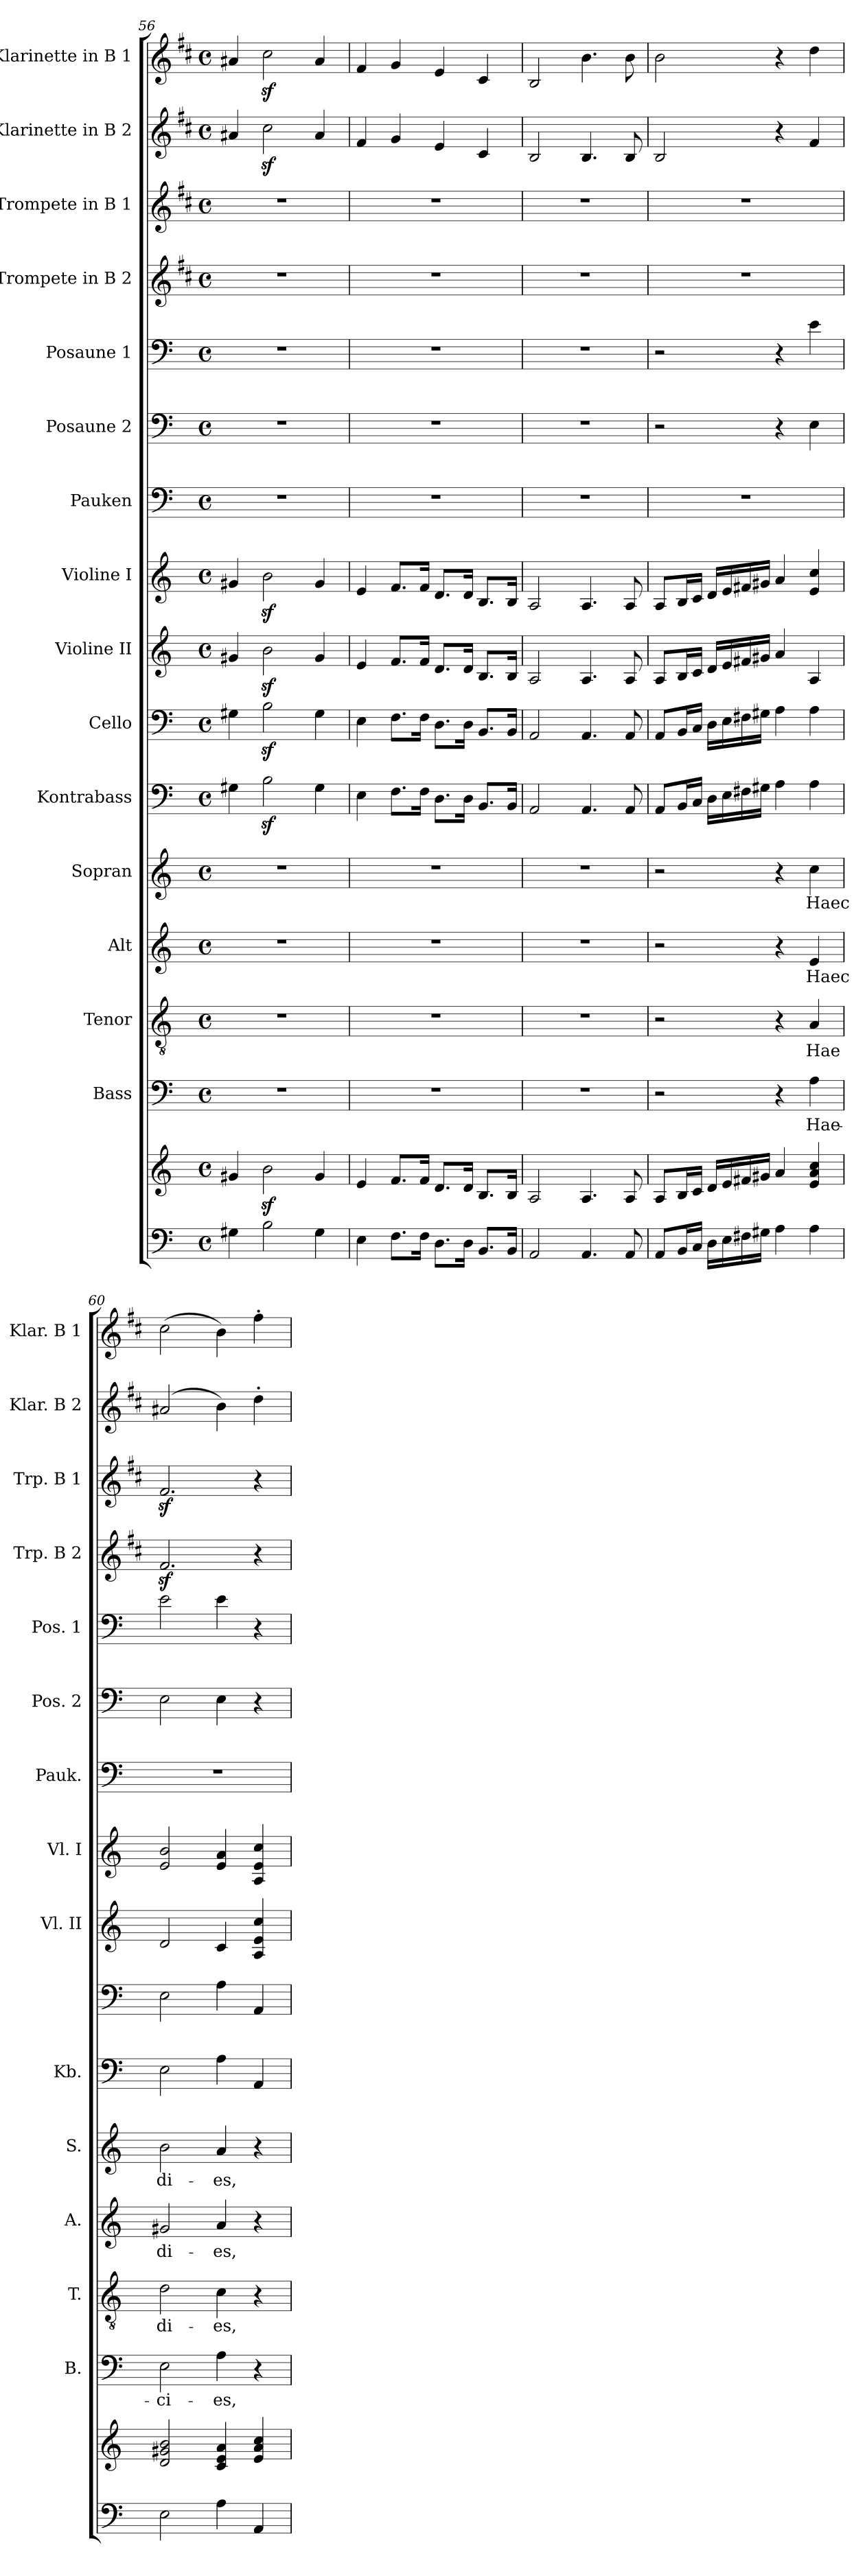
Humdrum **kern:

**kern	**kern	**kern	**text	**kern	**text	**kern	**text	**kern	**text	**kern	**kern	**kern	**kern	**kern	**kern	**kern	**kern	**kern	**kern	**kern
*part16	*part16	*part15	*part15	*part14	*part14	*part13	*part13	*part12	*part12	*part11	*part10	*part9	*part8	*part7	*part6	*part5	*part4	*part3	*part2	*part1
*staff17	*staff16	*staff15	*staff15	*staff14	*staff14	*staff13	*staff13	*staff12	*staff12	*staff11	*staff10	*staff9	*staff8	*staff7	*staff6	*staff5	*staff4	*staff3	*staff2	*staff1
*	*	*I"Bass	*	*I"Tenor	*	*I"Alt	*	*I"Sopran	*	*I"Kontrabass	*I"Cello	*I"Violine II	*I"Violine I	*I"Pauken	*I"Posaune 2	*I"Posaune 1	*I"Trompete in B 2	*I"Trompete in B 1	*I"Klarinette in B 2	*I"Klarinette in B 1
*	*	*I'B.	*	*I'T.	*	*I'A.	*	*I'S.	*	*I'Kb.	*	*I'Vl. II	*I'Vl. I	*I'Pauk.	*I'Pos. 2	*I'Pos. 1	*I'Trp. B 2	*I'Trp. B 1	*I'Klar. B 2	*I'Klar. B 1
*clefF4	*clefG2	*clefF4	*	*clefGv2	*	*clefG2	*	*clefG2	*	*clefF4	*clefF4	*clefG2	*clefG2	*clefF4	*clefF4	*clefF4	*clefG2	*clefG2	*clefG2	*clefG2
*	*	*	*	*	*	*	*	*	*	*ITrd7c12	*	*	*	*	*	*	*ITrd1c2	*ITrd1c2	*ITrd1c2	*ITrd1c2
*k[]	*k[]	*k[]	*	*k[]	*	*k[]	*	*k[]	*	*k[]	*k[]	*k[]	*k[]	*k[]	*k[]	*k[]	*k[]	*k[]	*k[]	*k[]
*C:	*C:	*C:	*	*C:	*	*C:	*	*C:	*	*C:	*C:	*C:	*C:	*C:	*C:	*C:	*C:	*C:	*C:	*C:
*M4/4	*M4/4	*M4/4	*	*M4/4	*	*M4/4	*	*M4/4	*	*M4/4	*M4/4	*M4/4	*M4/4	*M4/4	*M4/4	*M4/4	*M4/4	*M4/4	*M4/4	*M4/4
*met(c)	*met(c)	*met(c)	*	*met(c)	*	*met(c)	*	*met(c)	*	*met(c)	*met(c)	*met(c)	*met(c)	*met(c)	*met(c)	*met(c)	*met(c)	*met(c)	*met(c)	*met(c)
=56	=56	=56	=56	=56	=56	=56	=56	=56	=56	=56	=56	=56	=56	=56	=56	=56	=56	=56	=56	=56
4G#X\	4g#X/	1r	.	1r	.	1r	.	1r	.	4GG#X\	4G#X\	4g#X/	4g#X/	1r	1r	1r	1r	1r	4g#X/	4g#X/
2B\	2bz<\	.	.	.	.	.	.	.	.	2BBz<\	2Bz<\	2bz<\	2bz<\	.	.	.	.	.	2bz<\	2bz<\
4G#\	4g#/	.	.	.	.	.	.	.	.	4GG#\	4G#\	4g#/	4g#/	.	.	.	.	.	4g#/	4g#/
=57	=57	=57	=57	=57	=57	=57	=57	=57	=57	=57	=57	=57	=57	=57	=57	=57	=57	=57	=57	=57
4E\	4e/	1r	.	1r	.	1r	.	1r	.	4EE\	4E\	4e/	4e/	1r	1r	1r	1r	1r	4e/	4e/
8.F\L	8.f/L	.	.	.	.	.	.	.	.	8.FF\L	8.F\L	8.f/L	8.f/L	.	.	.	.	.	4f/	4f/
16F\Jk	16f/Jk	.	.	.	.	.	.	.	.	16FF\Jk	16F\Jk	16f/Jk	16f/Jk	.	.	.	.	.	.	.
8.D\L	8.d/L	.	.	.	.	.	.	.	.	8.DD\L	8.D\L	8.d/L	8.d/L	.	.	.	.	.	4d/	4d/
16D\Jk	16d/Jk	.	.	.	.	.	.	.	.	16DD\Jk	16D\Jk	16d/Jk	16d/Jk	.	.	.	.	.	.	.
8.BB/L	8.B/L	.	.	.	.	.	.	.	.	8.BBB/L	8.BB/L	8.B/L	8.B/L	.	.	.	.	.	4B/	4B/
16BB/Jk	16B/Jk	.	.	.	.	.	.	.	.	16BBB/Jk	16BB/Jk	16B/Jk	16B/Jk	.	.	.	.	.	.	.
=58	=58	=58	=58	=58	=58	=58	=58	=58	=58	=58	=58	=58	=58	=58	=58	=58	=58	=58	=58	=58
2AA/	2A/	1r	.	1r	.	1r	.	1r	.	2AAA/	2AA/	2A/	2A/	1r	1r	1r	1r	1r	2A/	2A/
4.AA/	4.A/	.	.	.	.	.	.	.	.	4.AAA/	4.AA/	4.A/	4.A/	.	.	.	.	.	4.A/	4.a\
8AA/	8A/	.	.	.	.	.	.	.	.	8AAA/	8AA/	8A/	8A/	.	.	.	.	.	8A/	8a\
!!LO:PB:g=z
=59	=59	=59	=59	=59	=59	=59	=59	=59	=59	=59	=59	=59	=59	=59	=59	=59	=59	=59	=59	=59
8AA/L	8A/L	2r	.	2r	.	2r	.	2r	.	8AAA/L	8AA/L	8A/L	8A/L	1r	2r	2r	1r	1r	2A/	2a\
16BB/L	16B/L	.	.	.	.	.	.	.	.	16BBB/L	16BB/L	16B/L	16B/L	.	.	.	.	.	.	.
16C/JJ	16c/JJ	.	.	.	.	.	.	.	.	16CC/JJ	16C/JJ	16c/JJ	16c/JJ	.	.	.	.	.	.	.
16D\LL	16d/LL	.	.	.	.	.	.	.	.	16DD\LL	16D\LL	16d/LL	16d/LL	.	.	.	.	.	.	.
16E\	16e/	.	.	.	.	.	.	.	.	16EE\	16E\	16e/	16e/	.	.	.	.	.	.	.
16F#X\	16f#X/	.	.	.	.	.	.	.	.	16FF#X\	16F#X\	16f#X/	16f#X/	.	.	.	.	.	.	.
16G#X\JJ	16g#X/JJ	.	.	.	.	.	.	.	.	16GG#X\JJ	16G#X\JJ	16g#X/JJ	16g#X/JJ	.	.	.	.	.	.	.
4A\	4a/	4r	.	4r	.	4r	.	4r	.	4AA\	4A\	4a/	4a/	.	4r	4r	.	.	4r	4r
!	!	!	!LO:LY:b	!	!LO:LY:b	!	!LO:LY:b	!	!LO:LY:b	!	!	!	!	!	!	!	!	!	!	!
4A\	4e/ 4a/ 4cc/	4A\	Hae-	4A/	Hae	4e/	Haec	4cc\	Haec	4AA\	4A\	4A/	4e/ 4cc/	.	4E\	4e\	.	.	4e/	4cc\
=60	=60	=60	=60	=60	=60	=60	=60	=60	=60	=60	=60	=60	=60	=60	=60	=60	=60	=60	=60	=60
!	!	!	!LO:LY:b	!	!LO:LY:b	!	!LO:LY:b	!	!LO:LY:b	!	!	!	!	!	!	!	!	!	!	!
2E\	2d/ 2g#X/ 2b/	2E\	-ci-	2d\	di-	2g#X/	di-	2b\	di-	2EE\	2E\	2d/	2e/ 2b/	1r	2E\	2e\	2.ez</	2.ez</	(2g#X/	(>2b\
!	!	!	!LO:LY:b	!	!LO:LY:b	!	!LO:LY:b	!	!LO:LY:b	!	!	!	!	!	!	!	!	!	!	!
4A\	4c/ 4e/ 4a/	4A\	-es,	4c\	-es,	4a/	-es,	4a/	-es,	4AA\	4A\	4c/	4e/ 4a/	.	4E\	4e\	.	.	4a\)	4a\)
4AA/	4e/ 4a/ 4cc/	4r	.	4r	.	4r	.	4r	.	4AAA/	4AA/	4A/ 4e/ 4cc/	4A/ 4e/ 4cc/	.	4r	4r	4r	4r	4cc'>\	4ee'>\
=	=	=	=	=	=	=	=	=	=	=	=	=	=	=	=	=	=	=	=	=
*-	*-	*-	*-	*-	*-	*-	*-	*-	*-	*-	*-	*-	*-	*-	*-	*-	*-	*-	*-	*-
